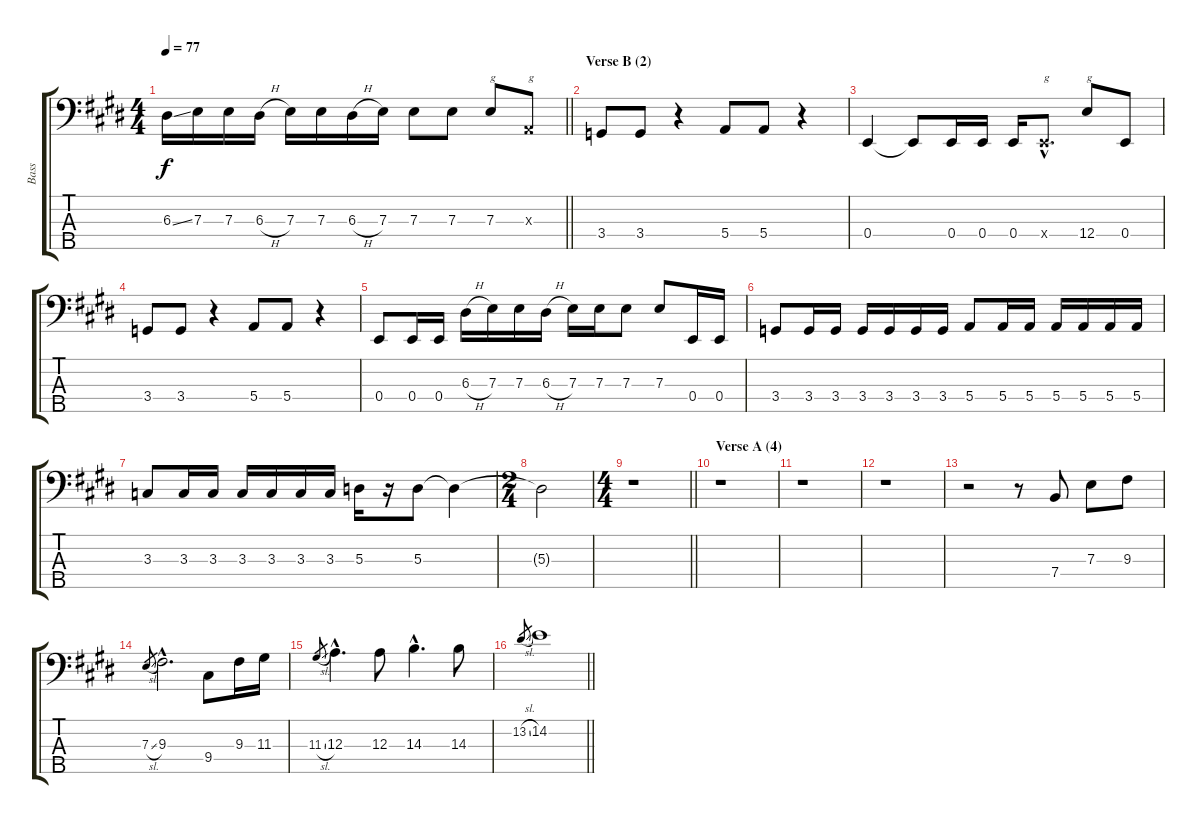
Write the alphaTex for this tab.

\track ("Bass" "Bass") {instrument electricbasspick}
\staff {score tabs}
\tuning (G2 D2 A1 E1 B0) {hide}
\ts (4 4)
\tempo 77
\clef f4
\barLineRight lightlight
\ks e
6.3{ss}.16{dy f} 7.3.16 7.3.16 6.3{h}.16 7.3.16 7.3.16 6.3{h}.16 7.3.16 7.3.8 7.3.8 7.3.8{txt "g"} 0.3{x}.8{txt "g"} |
\section ("" "Verse B (2)")
3.4.8 3.4.8 r.4 5.4.8 5.4.8 r.4 |
0.4.4 0.4{t}.8 0.4.16 0.4.16 0.4.16 0.4{hac x}.8{d txt "g"} 12.4.8{txt "g"} 0.4.8 |
3.4.8 3.4.8 r.4 5.4.8 5.4.8 r.4 |
0.4.8 0.4.16 0.4.16 6.3{h}.16 7.3.16 7.3.16 6.3{h}.16 7.3.16 7.3.16 7.3.8 7.3.8 0.4.16 0.4.16 |
3.4.8 3.4.16 3.4.16 3.4.16 3.4.16 3.4.16 3.4.16 5.4.8 5.4.16 5.4.16 5.4.16 5.4.16 5.4.16 5.4.16 |
3.3.8 3.3.16 3.3.16 3.3.16 3.3.16 3.3.16 3.3.16 5.3.16 r.16 5.3.8 5.3{t}.4 |
\ts (2 4)
5.3{t}.2 |
\ts (4 4)
\barLineRight lightlight
r.1 |
\section ("" "Verse A (4)")
r.1 |
r.1 |
r.1 |
r.2 r.8 7.4.8 7.3.8 9.3.8 |
7.3{sl}.8{gr} 9.3{hac}.2{d} 9.4.8 9.3.16 11.3.16 |
11.3{sl}.8{gr} 12.3{hac}.4{d} 12.3.8 14.3{hac}.4{d} 14.3.8 |
\barLineRight lightlight
13.2{sl}.8{gr} 14.2.1
